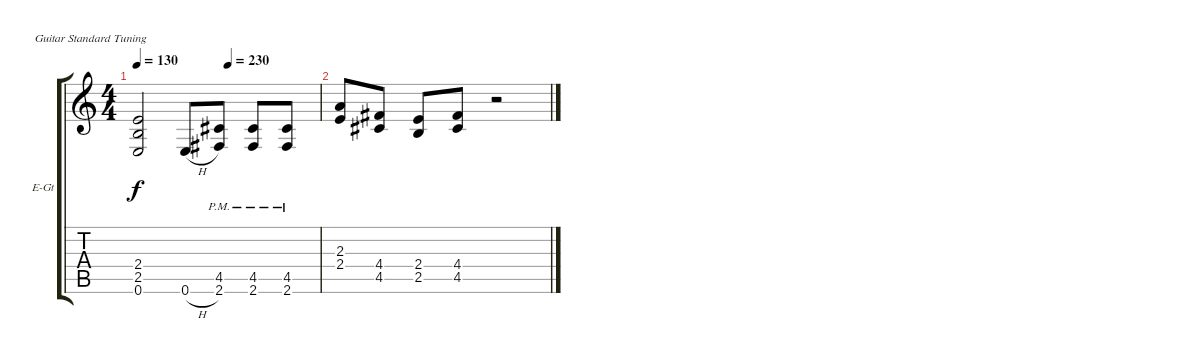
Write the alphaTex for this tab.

\bracketExtendMode groupsimilarinstruments
\firstSystemTrackNameOrientation horizontal
\otherSystemsTrackNameOrientation horizontal
\track ("Herman Frank" "E-Gt") {instrument distortionguitar}
\staff {score tabs}
\tuning (E4 B3 G3 D3 A2 E2)
\ts (4 4)
\tempo 130
\tempo (230 0.5)
\clef g2
\ks c
(0.6{t} 2.5{t} 2.4{t}).2{dy f} 0.6{h}.8 (2.6{pm} 4.5).8 (2.6{pm} 4.5).8 (2.6{pm} 4.5).8 |
(2.4 2.3).8 (4.5 4.4).8 (2.5 2.4).8 (4.5 4.4).8 r.2
